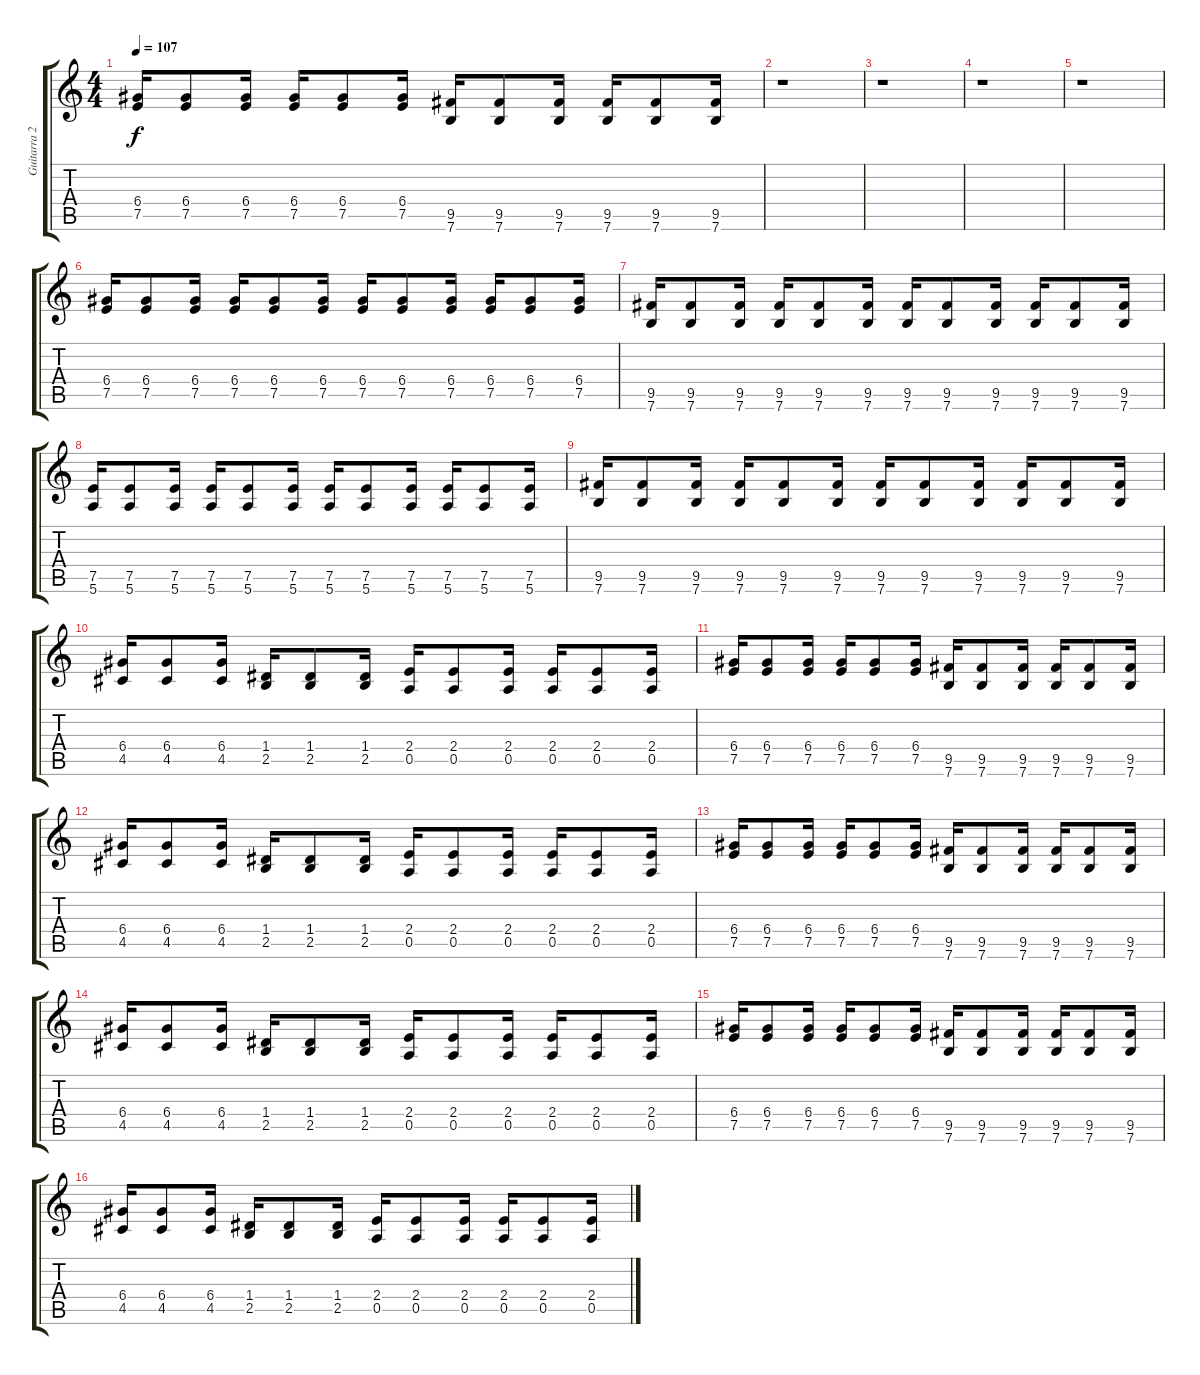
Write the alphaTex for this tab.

\track ("Guitarra 2" "Guitarra 2") {instrument overdrivenguitar}
\staff {score tabs}
\tuning (E4 B3 G3 D3 A2 E2) {hide}
\ts (4 4)
\tempo 107
\clef g2
\ks c
(6.4 7.5).16{dy f} (6.4 7.5).8 (6.4 7.5).16 (6.4 7.5).16 (6.4 7.5).8 (6.4 7.5).16 (9.5 7.6).16 (9.5 7.6).8 (9.5 7.6).16 (9.5 7.6).16 (9.5 7.6).8 (9.5 7.6).16 |
r.1 |
r.1 |
r.1 |
r.1 |
(6.4 7.5).16 (6.4 7.5).8 (6.4 7.5).16 (6.4 7.5).16 (6.4 7.5).8 (6.4 7.5).16 (6.4 7.5).16 (6.4 7.5).8 (6.4 7.5).16 (6.4 7.5).16 (6.4 7.5).8 (6.4 7.5).16 |
(9.5 7.6).16 (9.5 7.6).8 (9.5 7.6).16 (9.5 7.6).16 (9.5 7.6).8 (9.5 7.6).16 (9.5 7.6).16 (9.5 7.6).8 (9.5 7.6).16 (9.5 7.6).16 (9.5 7.6).8 (9.5 7.6).16 |
(7.5 5.6).16 (7.5 5.6).8 (7.5 5.6).16 (7.5 5.6).16 (7.5 5.6).8 (7.5 5.6).16 (7.5 5.6).16 (7.5 5.6).8 (7.5 5.6).16 (7.5 5.6).16 (7.5 5.6).8 (7.5 5.6).16 |
(9.5 7.6).16 (9.5 7.6).8 (9.5 7.6).16 (9.5 7.6).16 (9.5 7.6).8 (9.5 7.6).16 (9.5 7.6).16 (9.5 7.6).8 (9.5 7.6).16 (9.5 7.6).16 (9.5 7.6).8 (9.5 7.6).16 |
(6.4 4.5).16 (6.4 4.5).8 (6.4 4.5).16 (1.4 2.5).16 (1.4 2.5).8 (1.4 2.5).16 (2.4 0.5).16 (2.4 0.5).8 (2.4 0.5).16 (2.4 0.5).16 (2.4 0.5).8 (2.4 0.5).16 |
(6.4 7.5).16 (6.4 7.5).8 (6.4 7.5).16 (6.4 7.5).16 (6.4 7.5).8 (6.4 7.5).16 (9.5 7.6).16 (9.5 7.6).8 (9.5 7.6).16 (9.5 7.6).16 (9.5 7.6).8 (9.5 7.6).16 |
(6.4 4.5).16 (6.4 4.5).8 (6.4 4.5).16 (1.4 2.5).16 (1.4 2.5).8 (1.4 2.5).16 (2.4 0.5).16 (2.4 0.5).8 (2.4 0.5).16 (2.4 0.5).16 (2.4 0.5).8 (2.4 0.5).16 |
(6.4 7.5).16 (6.4 7.5).8 (6.4 7.5).16 (6.4 7.5).16 (6.4 7.5).8 (6.4 7.5).16 (9.5 7.6).16 (9.5 7.6).8 (9.5 7.6).16 (9.5 7.6).16 (9.5 7.6).8 (9.5 7.6).16 |
(6.4 4.5).16 (6.4 4.5).8 (6.4 4.5).16 (1.4 2.5).16 (1.4 2.5).8 (1.4 2.5).16 (2.4 0.5).16 (2.4 0.5).8 (2.4 0.5).16 (2.4 0.5).16 (2.4 0.5).8 (2.4 0.5).16 |
(6.4 7.5).16 (6.4 7.5).8 (6.4 7.5).16 (6.4 7.5).16 (6.4 7.5).8 (6.4 7.5).16 (9.5 7.6).16 (9.5 7.6).8 (9.5 7.6).16 (9.5 7.6).16 (9.5 7.6).8 (9.5 7.6).16 |
(6.4 4.5).16 (6.4 4.5).8 (6.4 4.5).16 (1.4 2.5).16 (1.4 2.5).8 (1.4 2.5).16 (2.4 0.5).16 (2.4 0.5).8 (2.4 0.5).16 (2.4 0.5).16 (2.4 0.5).8 (2.4 0.5).16
